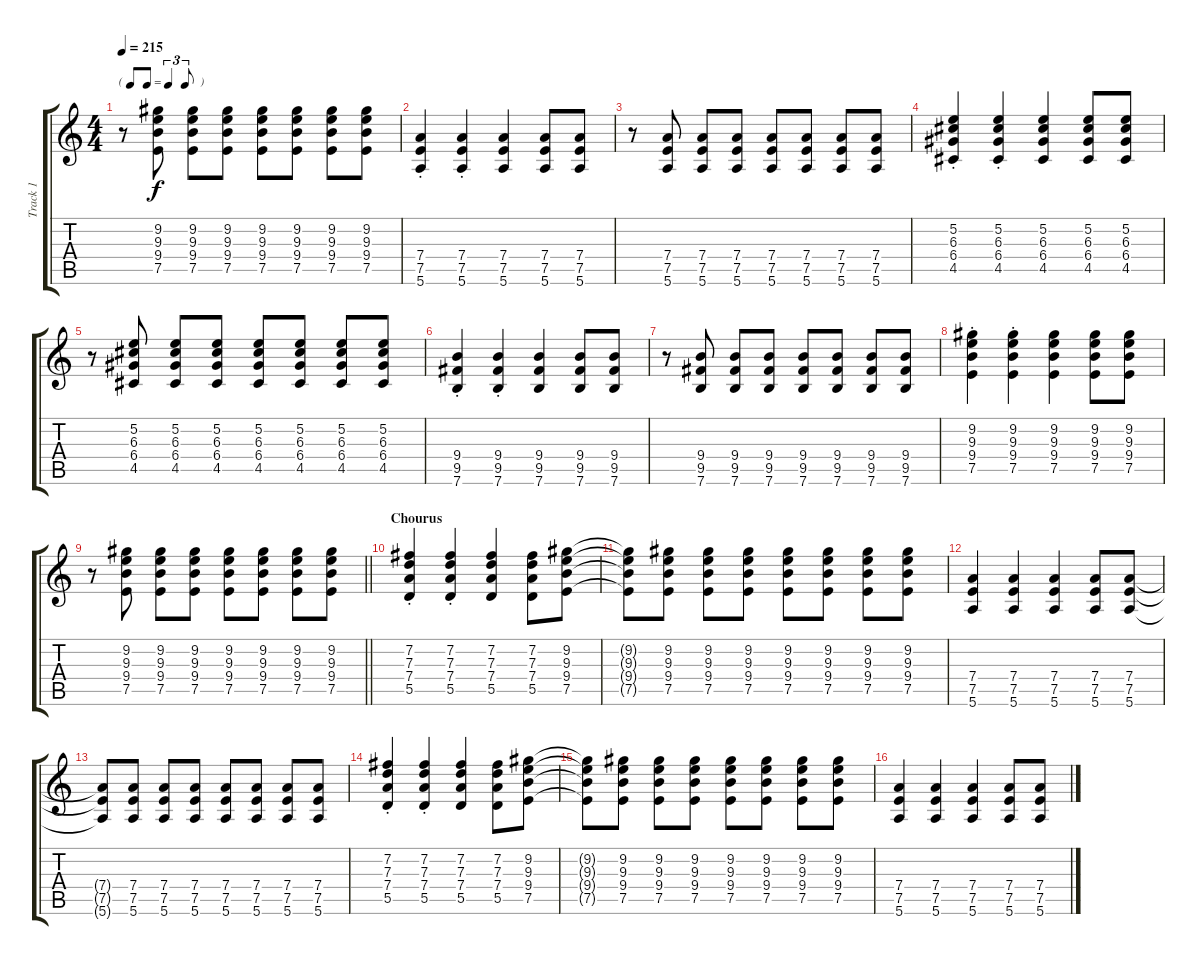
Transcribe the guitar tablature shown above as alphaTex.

\track ("Track 1" "Track 1") {instrument distortionguitar}
\staff {score tabs}
\tuning (E4 B3 G3 D3 A2 E2) {hide}
\ts (4 4)
\tf triplet8th
\tempo 215
\clef g2
\ks c
r.8{dy f} (9.2 9.3 9.4 7.5).8 (9.2 9.3 9.4 7.5).8 (9.2 9.3 9.4 7.5).8 (9.2 9.3 9.4 7.5).8 (9.2 9.3 9.4 7.5).8 (9.2 9.3 9.4 7.5).8 (9.2 9.3 9.4 7.5).8 |
(7.4{st} 7.5{st} 5.6{st}).4 (7.4{st} 7.5{st} 5.6{st}).4 (7.4 7.5 5.6).4 (7.4 7.5 5.6).8 (7.4 7.5 5.6).8 |
r.8 (7.4 7.5 5.6).8 (7.4 7.5 5.6).8 (7.4 7.5 5.6).8 (7.4 7.5 5.6).8 (7.4 7.5 5.6).8 (7.4 7.5 5.6).8 (7.4 7.5 5.6).8 |
(5.2{st} 6.3{st} 6.4{st} 4.5{st}).4 (5.2{st} 6.3{st} 6.4{st} 4.5{st}).4 (5.2 6.3 6.4 4.5).4 (5.2 6.3 6.4 4.5).8 (5.2 6.3 6.4 4.5).8 |
r.8 (5.2 6.3 6.4 4.5).8 (5.2 6.3 6.4 4.5).8 (5.2 6.3 6.4 4.5).8 (5.2 6.3 6.4 4.5).8 (5.2 6.3 6.4 4.5).8 (5.2 6.3 6.4 4.5).8 (5.2 6.3 6.4 4.5).8 |
(9.4{st} 9.5{st} 7.6{st}).4 (9.4{st} 9.5{st} 7.6{st}).4 (9.4 9.5 7.6).4 (9.4 9.5 7.6).8 (9.4 9.5 7.6).8 |
r.8 (9.4 9.5 7.6).8 (9.4 9.5 7.6).8 (9.4 9.5 7.6).8 (9.4 9.5 7.6).8 (9.4 9.5 7.6).8 (9.4 9.5 7.6).8 (9.4 9.5 7.6).8 |
(9.2{st} 9.3{st} 9.4{st} 7.5{st}).4 (9.2{st} 9.3{st} 9.4{st} 7.5{st}).4 (9.2 9.3 9.4 7.5).4 (9.2 9.3 9.4 7.5).8 (9.2 9.3 9.4 7.5).8 |
\barLineRight lightlight
r.8 (9.2 9.3 9.4 7.5).8 (9.2 9.3 9.4 7.5).8 (9.2 9.3 9.4 7.5).8 (9.2 9.3 9.4 7.5).8 (9.2 9.3 9.4 7.5).8 (9.2 9.3 9.4 7.5).8 (9.2 9.3 9.4 7.5).8 |
\section ("" "Chourus")
(7.2{st} 7.3{st} 7.4{st} 5.5{st}).4 (7.2{st} 7.3{st} 7.4{st} 5.5{st}).4 (7.2 7.3 7.4 5.5).4 (7.2 7.3 7.4 5.5).8 (9.2 9.3 9.4 7.5).8 |
(9.2{t} 9.3{t} 9.4{t} 7.5{t}).8 (9.2 9.3 9.4 7.5).8 (9.2 9.3 9.4 7.5).8 (9.2 9.3 9.4 7.5).8 (9.2 9.3 9.4 7.5).8 (9.2 9.3 9.4 7.5).8 (9.2 9.3 9.4 7.5).8 (9.2 9.3 9.4 7.5).8 |
(7.4 7.5 5.6).4 (7.4 7.5 5.6).4 (7.4 7.5 5.6).4 (7.4 7.5 5.6).8 (7.4 7.5 5.6).8 |
(7.4{t} 7.5{t} 5.6{t}).8 (7.4 7.5 5.6).8 (7.4 7.5 5.6).8 (7.4 7.5 5.6).8 (7.4 7.5 5.6).8 (7.4 7.5 5.6).8 (7.4 7.5 5.6).8 (7.4 7.5 5.6).8 |
(7.2{st} 7.3{st} 7.4{st} 5.5{st}).4 (7.2{st} 7.3{st} 7.4{st} 5.5{st}).4 (7.2 7.3 7.4 5.5).4 (7.2 7.3 7.4 5.5).8 (9.2 9.3 9.4 7.5).8 |
(9.2{t} 9.3{t} 9.4{t} 7.5{t}).8 (9.2 9.3 9.4 7.5).8 (9.2 9.3 9.4 7.5).8 (9.2 9.3 9.4 7.5).8 (9.2 9.3 9.4 7.5).8 (9.2 9.3 9.4 7.5).8 (9.2 9.3 9.4 7.5).8 (9.2 9.3 9.4 7.5).8 |
(7.4 7.5 5.6).4 (7.4 7.5 5.6).4 (7.4 7.5 5.6).4 (7.4 7.5 5.6).8 (7.4 7.5 5.6).8
